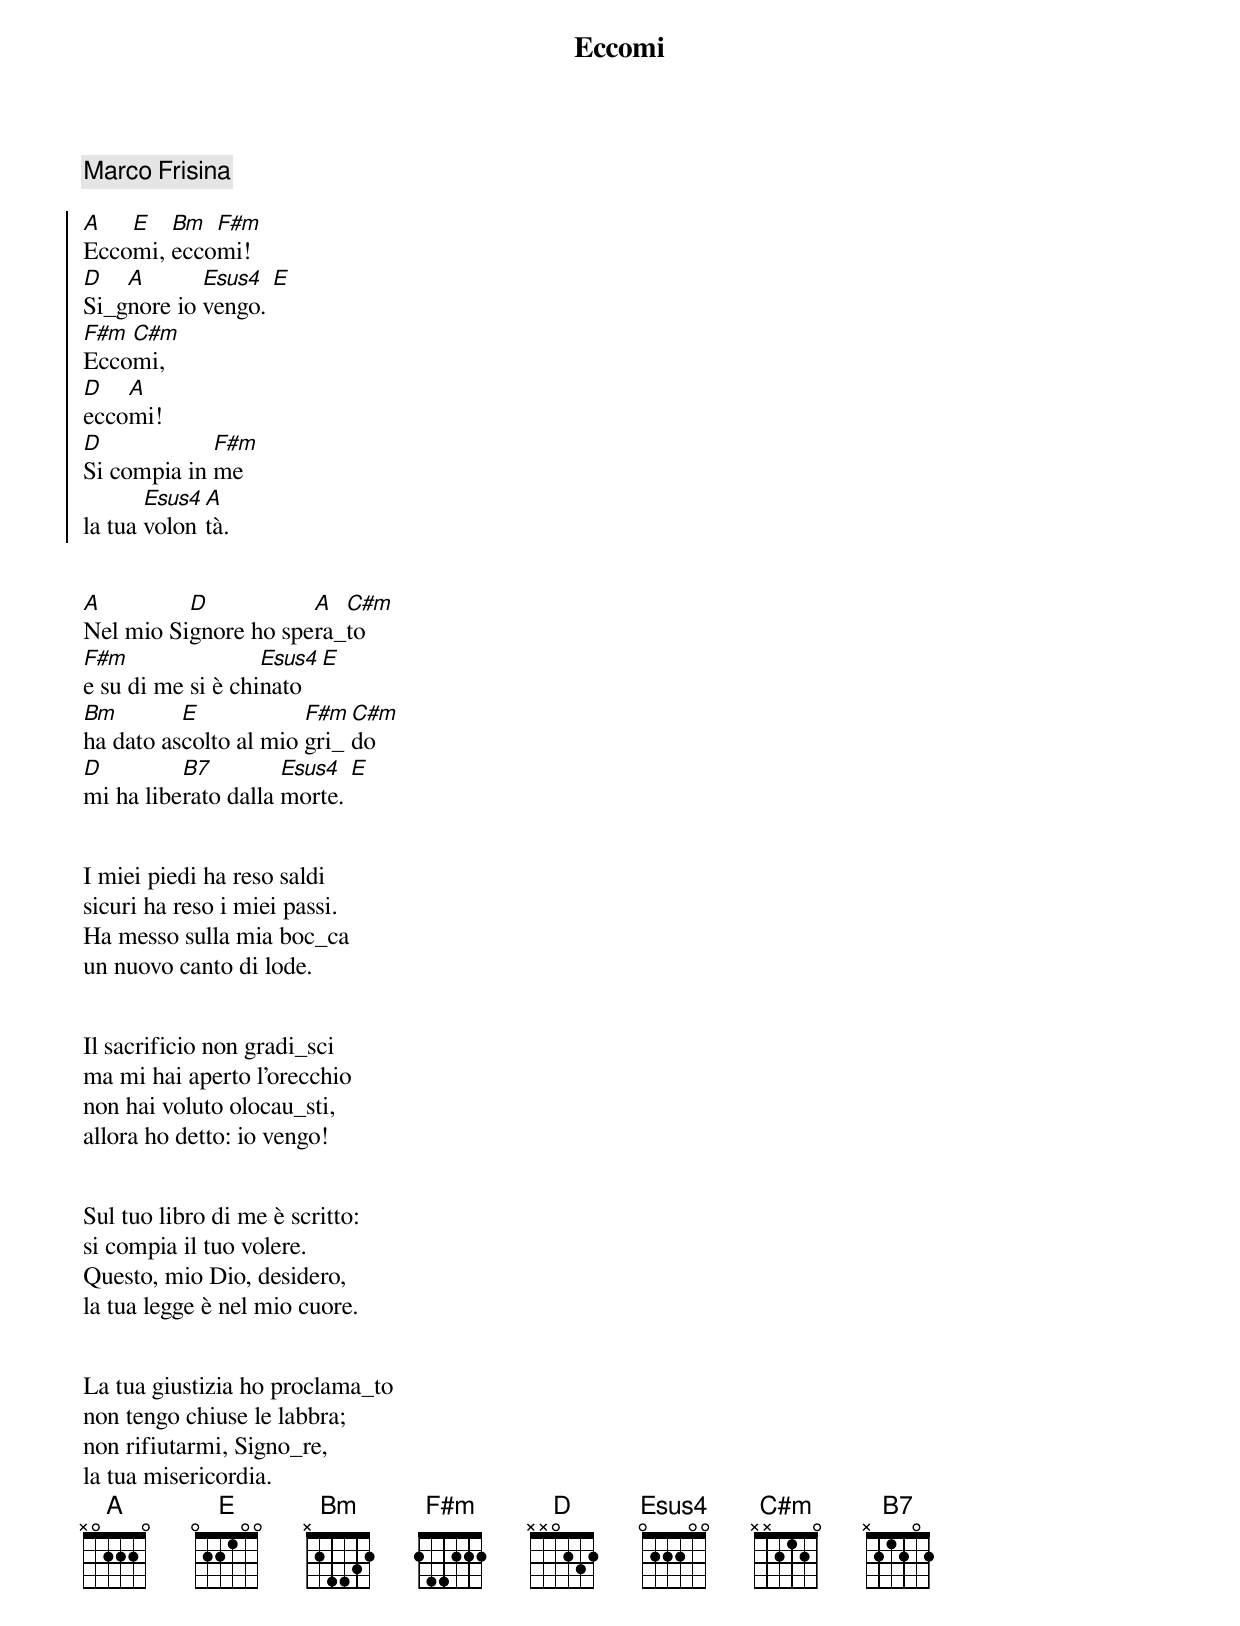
{title:Eccomi}
{comment:Marco Frisina}

{soc}
[A]Ecco[E]mi, [Bm]ecco[F#m]mi!
[D]Si_g[A]nore io [Esus4]vengo. [E]
[F#m]Ecco[C#m]mi,
[D]ecco[A]mi!
[D]Si compia in [F#m]me
la tua [Esus4]volon[A]tà.
{eoc}


[A]Nel mio Si[D]gnore ho spe[A]ra_[C#m]to
[F#m]e su di me si è chi[Esus4]nato [E]
[Bm]ha dato as[E]colto al mio [F#m]gri_[C#m]do
[D]mi ha libe[B7]rato dalla [Esus4]morte. [E]


I miei piedi ha reso saldi
sicuri ha reso i miei passi.
Ha messo sulla mia boc_ca
un nuovo canto di lode.


Il sacrificio non gradi_sci
ma mi hai aperto l'orecchio
non hai voluto olocau_sti,
allora ho detto: io vengo!


Sul tuo libro di me è scritto:
si compia il tuo volere.
Questo, mio Dio, desidero,
la tua legge è nel mio cuore.


La tua giustizia ho proclama_to
non tengo chiuse le labbra;
non rifiutarmi, Signo_re,
la tua misericordia.
